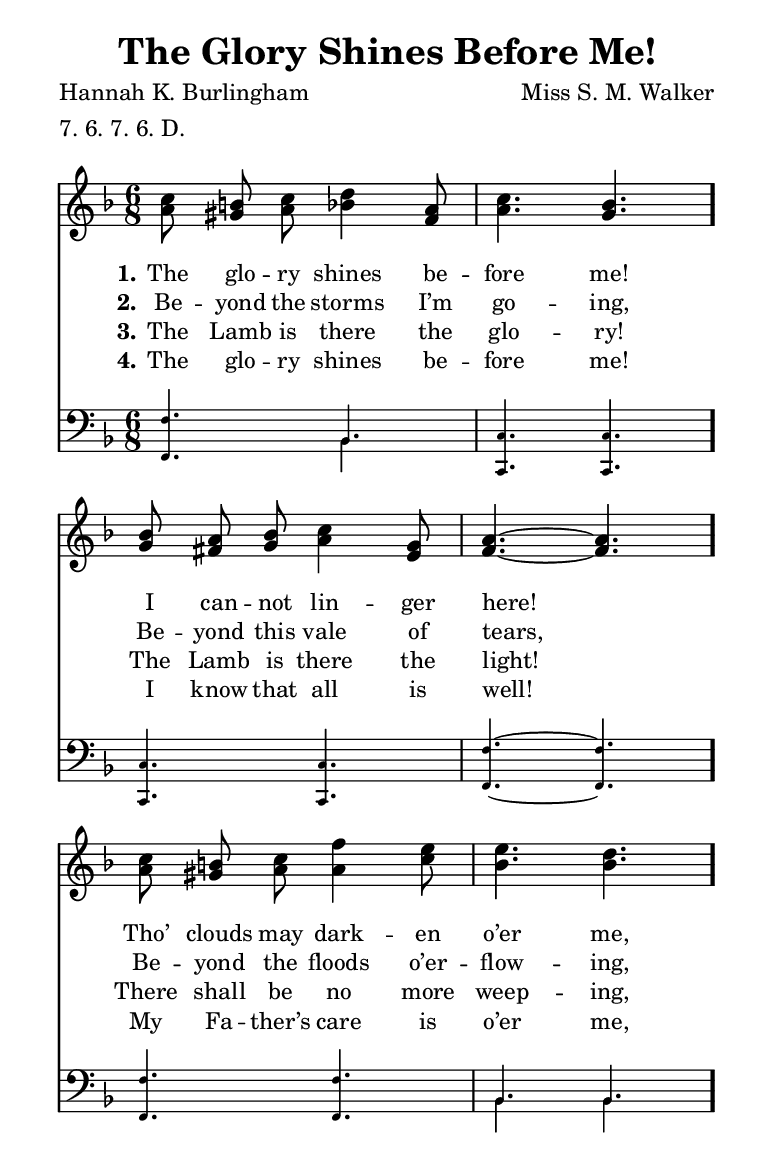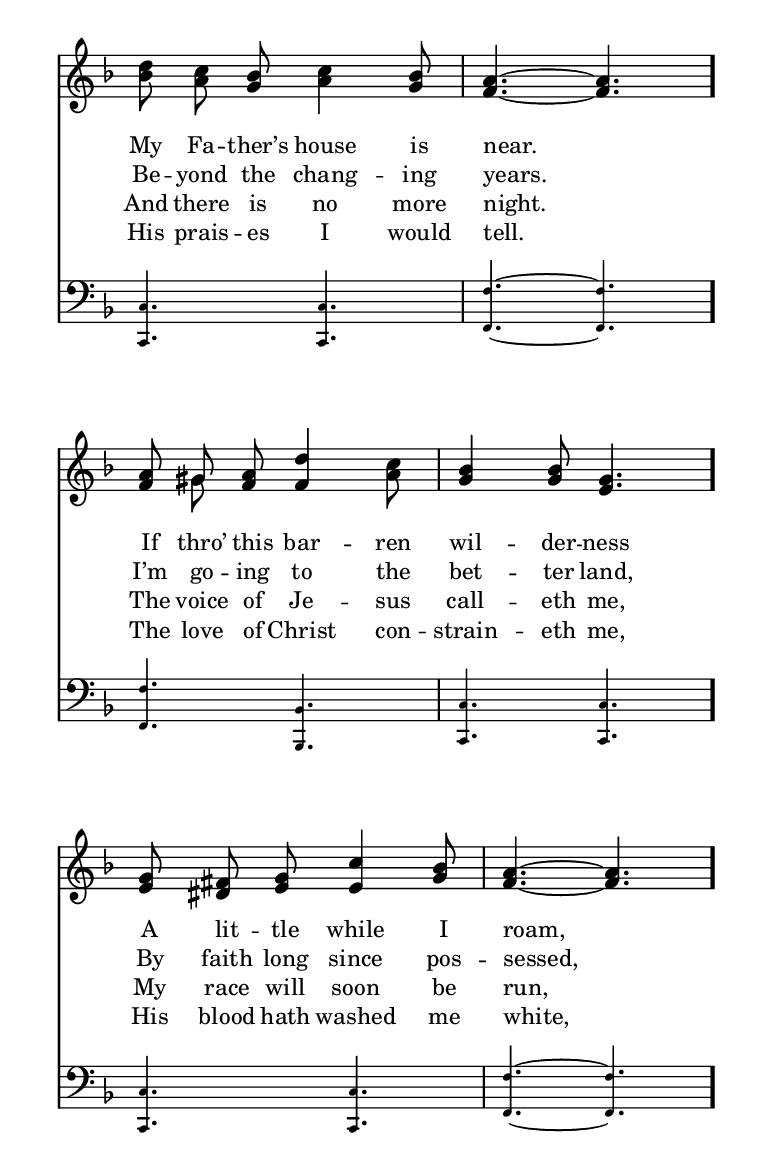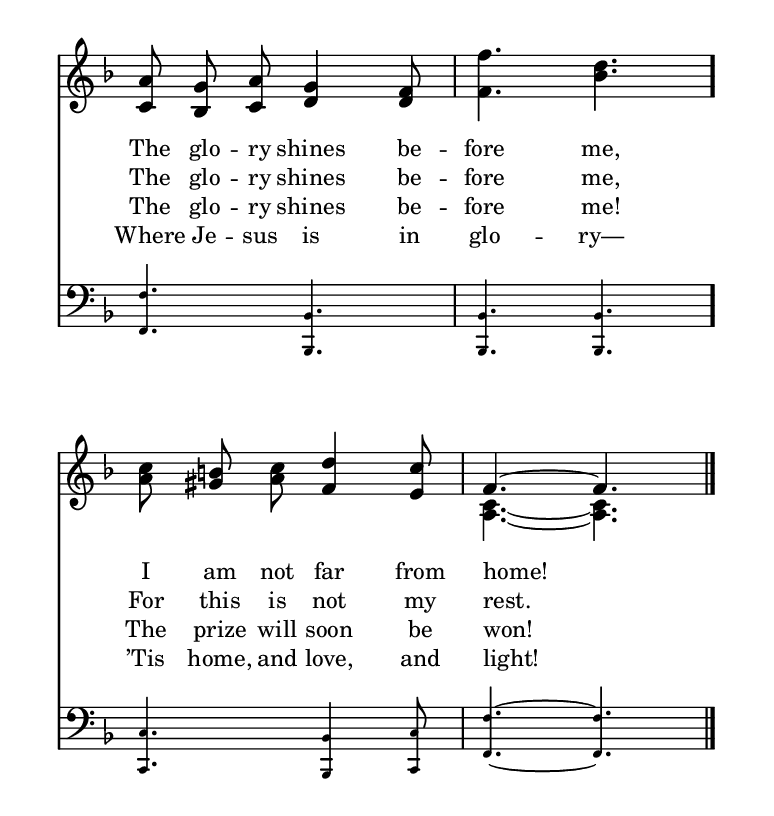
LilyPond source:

\include "common/global.ily"
\paper {
  \include "common/paper.ily"
}

\header{
  hymnnumber = "263"
  title = "The Glory Shines Before Me!"
  tunename = "" % not found at hymnary.org
  meter = "7. 6. 7. 6. D."
  poet = "Hannah K. Burlingham" % see https://hymnary.org/text/the_glory_shines_before_me
  composer = "Miss S. M. Walker" % not found at hymnary.org
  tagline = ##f
}

global = {
  \include "common/overrides.ily"
  \override Staff.TimeSignature.style = #'numbered
  \time 6/8
  \override Score.MetronomeMark.transparent = ##t % hide all fermata changes too
  \tempo 4=80
  \key f \major
  \autoBeamOff
}

patternA = { c8 c c c4 c8 | c4. c4. }
patternB = { c8 c c c4 c8 | c4 c8 c4. }
patternC = { c4. c4. }

notesSoprano = {
\global
\relative c'' {

  c8 b c d4 a8 | c4. bes4. |
  bes8 a bes c4 g8 | a4. ~ a4. |
  c8 b c f4 e8 | e4. d4. |
  d8 c bes c4 bes8 | a4. ~ a4. |

  \changePitch \patternB { a gis a d c | bes bes g }
  \changePitch \patternA { g fis g c bes | a ~ a }
  \changePitch \patternA { a g a g f | f' d }
  \changePitch \patternA { c b c d c | f, ~ f }

  \bar "|."

}
}

notesAlto = {
\global
\relative e' {

  \changePitch \patternA { a gis a bes f | a g }
  \changePitch \patternA { g fis g a e | f ~ f }
  \changePitch \patternA { a gis a a c | bes bes }
  \changePitch \patternA { bes a g a g | f ~ f }

  \changePitch \patternB { f gis f f a | g g e }
  \changePitch \patternA { e dis e e g | f ~ f }
  \changePitch \patternA { c bes c d d | f bes }
  \changePitch \patternA { a gis a f e | <c a> ~ <c a> }

}
}

notesTenor = {
\global
\override NoteHead.font-size = #-4
<<
\relative a {

  { f4. bes, | c c }
  { c c | s s } % moved to chord below
  { f f | bes, bes }
  { c c | s s } % moved to chord below

  { f bes, | c c }
  { c c | s s } % moved to chord below
  { f bes, | bes bes }
  c4. bes4 c8 | s4. s % moved to chord below

}

\relative f, {

  { f4. \new Voice { \override NoteHead.font-size = #-4 \voiceFour bes } | c, c }
  { c c | <f _~ f' ^~ > <f f'> }
  { f f | \new Voice { \override NoteHead.font-size = #-4 \voiceFour bes bes } }
  { c, c | <f _~ f' ^~ > <f f'> }

  { f bes, | c c }
  { c c | <f _~ f' ^~ > <f f'> }
  { f bes, | bes bes }
  c4. bes4 c8 | <f _~ f' ^~ >4. <f f'>

}
>>
}

wordsA = \lyricmode {
\set stanza = "1."

The glo -- ry shines be -- fore me! \bar "."
I can -- not lin -- ger here! \bar "."
Tho’ clouds may dark -- en o’er me, \bar "."
My Fa -- ther’s house is near. \bar "."
If thro’ this bar -- ren wil -- der -- ness \bar "."
A lit -- tle while I roam, \bar "."
The glo -- ry shines be -- fore me, \bar "."
I am not far from home! \bar "."

}

wordsB = \lyricmode {
\set stanza = "2."

Be -- yond the storms I’m go -- ing,
Be -- yond this vale of tears,
Be -- yond the floods o’er -- flow -- ing,
Be -- yond the chang -- ing years.
I’m go -- ing to the bet -- ter land,
By faith long since pos -- sessed,
The glo -- ry shines be -- fore me,
For this is not my rest.

}

wordsC = \lyricmode {
\set stanza = "3."

The Lamb is there the glo -- ry!
The Lamb is there the light!
There shall be no more weep -- ing,
And there is no more night.
The voice of Je -- sus call -- eth me,
My race will soon be run,
The glo -- ry shines be -- fore me!
The prize will soon be won!

}

wordsD = \lyricmode {
\set stanza = "4."

The glo -- ry shines be -- fore me!
I know that all is well!
My Fa -- ther’s care is o’er me,
His prais -- es I would tell.
The love of Christ con -- strain -- eth me,
His blood hath washed me white,
Where Je -- sus is in glo -- ry—
’Tis home, and love, and light!

}

\score {
  \context ChoirStaff <<
    \context Staff = upper <<
      \set Staff.autoBeaming = ##f
      \set ChoirStaff.systemStartDelimiter = #'SystemStartBar
      \set ChoirStaff.printPartCombineTexts = ##f
      \partcombine #'(2 . 11) \notesSoprano \notesAlto
      \context NullVoice = sopranos { \voiceOne << \notesSoprano >> }
      \context Lyrics = one   \lyricsto sopranos \wordsA
      \context Lyrics = two   \lyricsto sopranos \wordsB
      \context Lyrics = three \lyricsto sopranos \wordsC
      \context Lyrics = four  \lyricsto sopranos \wordsD
    >>
    \context Staff = men <<
      \set Staff.autoBeaming = ##f
      \clef bass
      \set ChoirStaff.printPartCombineTexts = ##f
      \context Voice = tenors { \voiceOne << \notesTenor >> }
    >>
  >>
  \layout {
    \include "common/layout.ily"
  }
  #(cond ((ly:get-option 'eog-midi-permitted) #{ \midi{
    \include "common/midi.ily"
  } #}))
}

\version "2.19.49"  % necessary for upgrading to future LilyPond versions.

% vi:set et ts=2 sw=2 ai nocindent syntax=lilypond:
